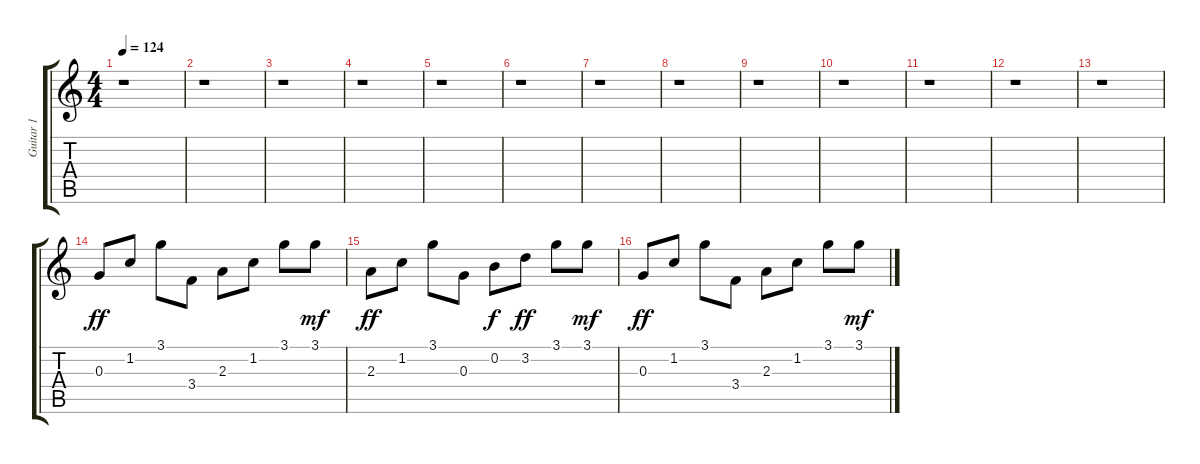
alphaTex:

\track ("Guitar 1" "Guitar 1") {instrument electricguitarmuted}
\staff {score tabs}
\tuning (E4 B3 G3 D3 A2 E2) {hide}
\ts (4 4)
\tempo 124
\clef g2
\ks c
r.1{dy ff instrument electricguitarmuted} |
r.1 |
r.1 |
r.1 |
r.1 |
r.1 |
r.1 |
r.1 |
r.1 |
r.1 |
r.1 |
r.1 |
r.1 |
0.3.8 1.2.8 3.1.8 3.4.8 2.3.8 1.2.8 3.1.8 3.1.8{dy mf} |
2.3.8{dy ff} 1.2.8 3.1.8 0.3.8 0.2.8{dy f} 3.2.8{dy ff} 3.1.8 3.1.8{dy mf} |
0.3.8{dy ff} 1.2.8 3.1.8 3.4.8 2.3.8 1.2.8 3.1.8 3.1.8{dy mf}
